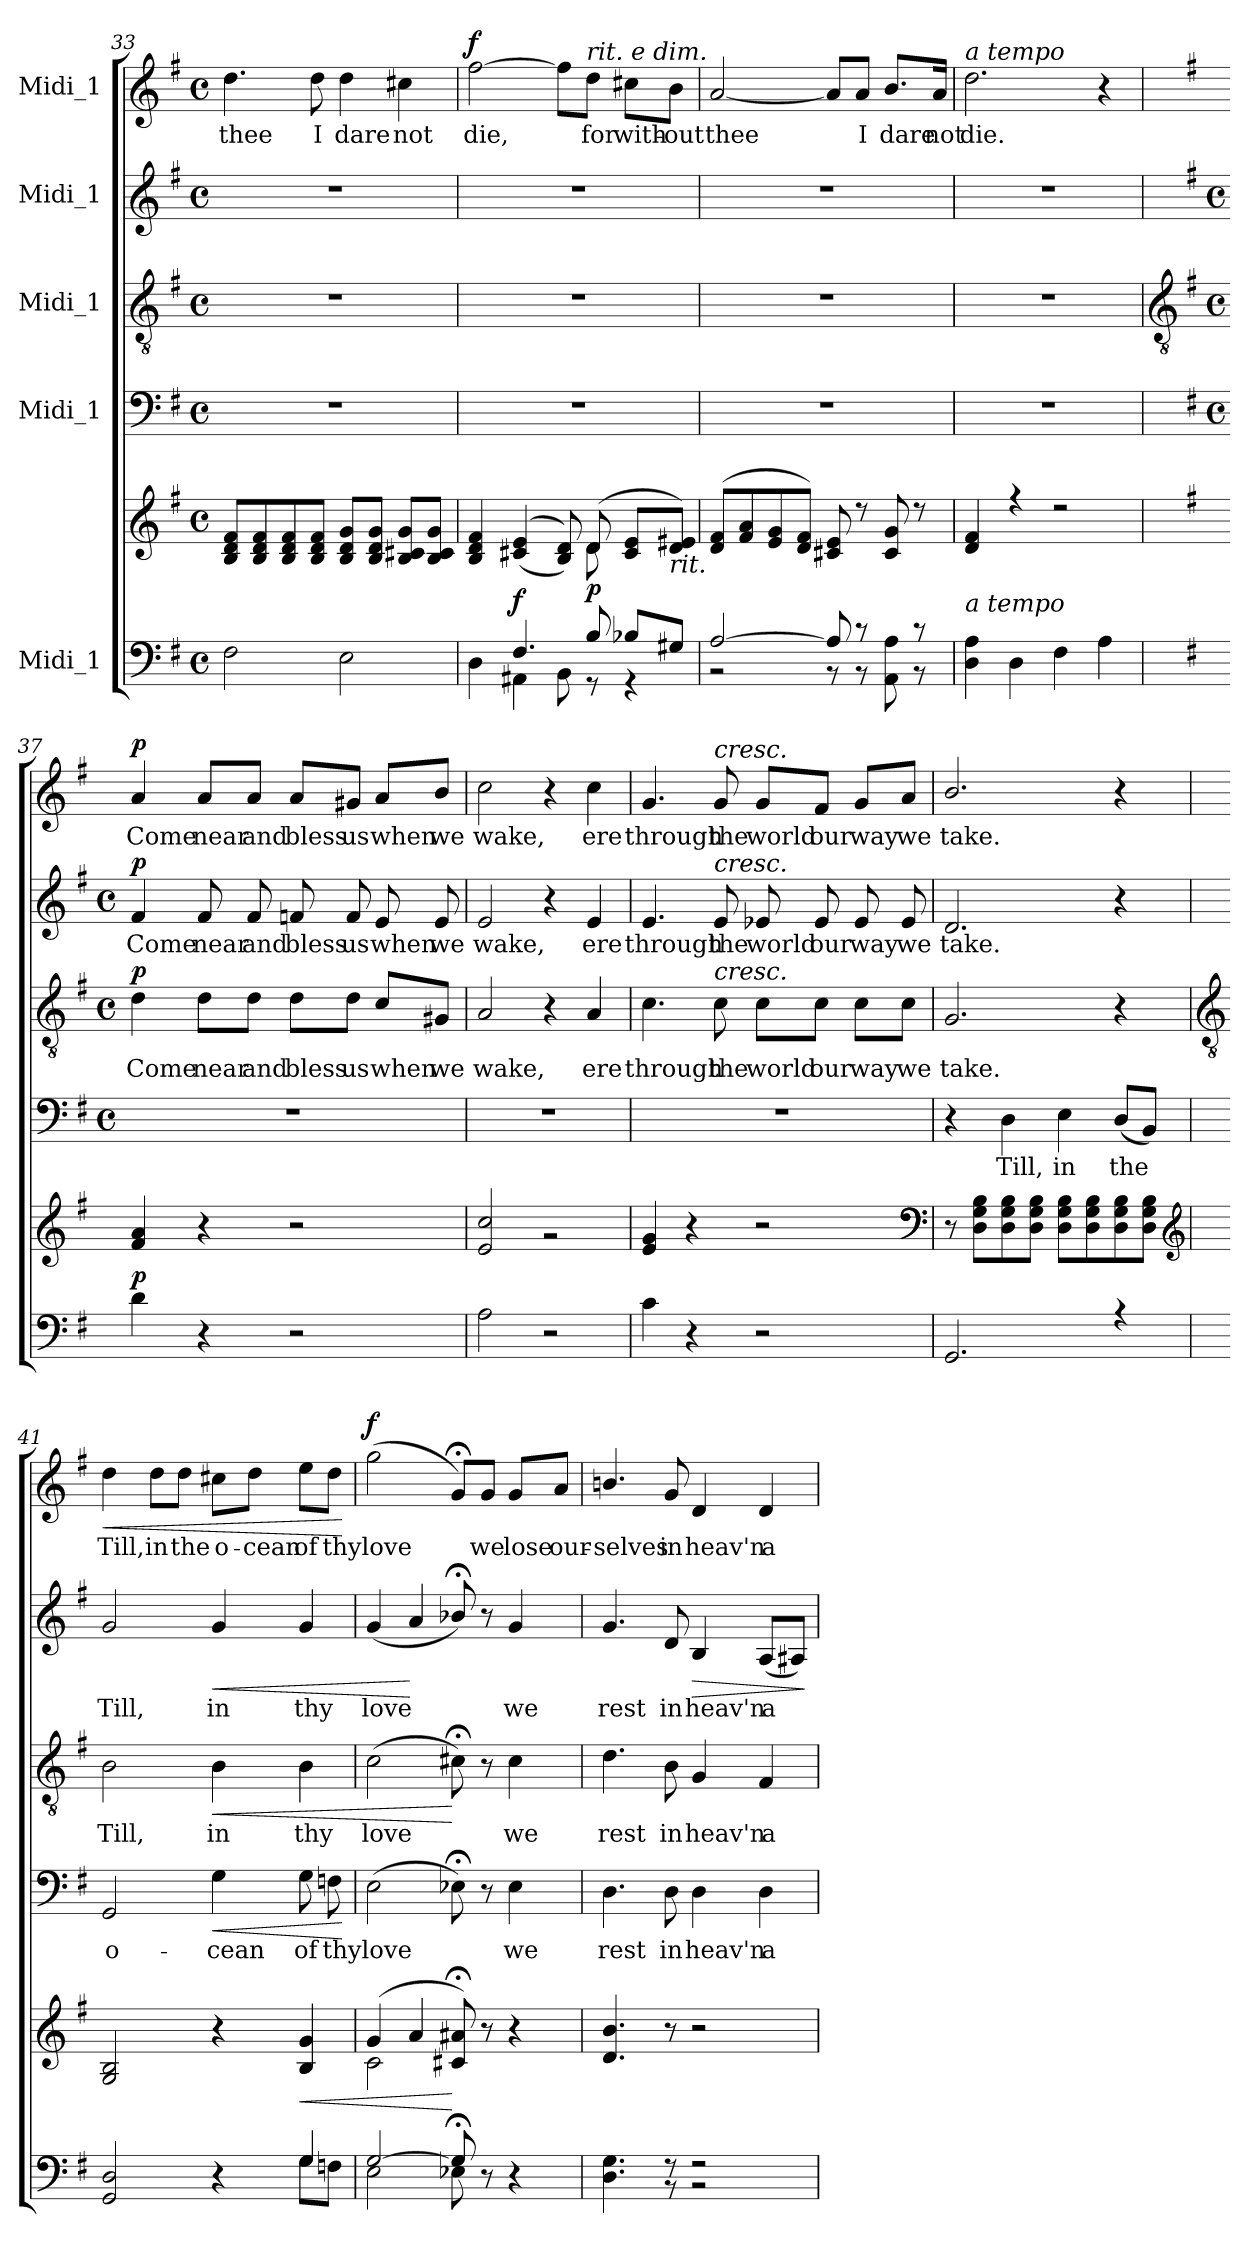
**kern	**kern	**dynam	**kern	**text	**dynam	**kern	**text	**dynam	**kern	**text	**dynam	**kern	**text	**dynam
*part5	*part5	*part5	*part4	*part4	*part4	*part3	*part3	*part3	*part2	*part2	*part2	*part1	*part1	*part1
*staff6	*staff5	*staff5/6	*staff4	*staff4	*staff4	*staff3	*staff3	*staff3	*staff2	*staff2	*staff2	*staff1	*staff1	*staff1
*I"Midi_1	*	*	*I"Midi_1	*	*	*I"Midi_1	*	*	*I"Midi_1	*	*	*I"Midi_1	*	*
!!LO:LB:g=z
*clefF4	*clefG2	*	*clefF4	*	*	*clefGv2	*	*	*clefG2	*	*	*clefG2	*	*
*k[f#]	*k[f#]	*	*k[f#]	*	*	*k[f#]	*	*	*k[f#]	*	*	*k[f#]	*	*
*G:	*G:	*	*G:	*	*	*G:	*	*	*G:	*	*	*G:	*	*
*M4/4	*M4/4	*	*M4/4	*	*	*M4/4	*	*	*M4/4	*	*	*M4/4	*	*
*met(c)	*met(c)	*	*met(c)	*	*	*met(c)	*	*	*met(c)	*	*	*met(c)	*	*
=33	=33	=33	=33	=33	=33	=33	=33	=33	=33	=33	=33	=33	=33	=33
*^	*^	*	*	*	*	*	*	*	*	*	*	*	*	*
!	!	!	!	!	!	!	!	!	!	!	!	!	!	!	!LO:LY:b	!
1ryy	2F#\	8B/ 8d/ 8f#/L	1ryy	.	1r	.	.	1r	.	.	1r	.	.	4.dd	thee	.
.	.	8B/ 8d/ 8f#/	.	.	.	.	.	.	.	.	.	.	.	.	.	.
.	.	8B/ 8d/ 8f#/	.	.	.	.	.	.	.	.	.	.	.	.	.	.
!	!	!	!	!	!	!	!	!	!	!	!	!	!	!	!LO:LY:b	!
.	.	8B/ 8d/ 8f#/J	.	.	.	.	.	.	.	.	.	.	.	8dd	I	.
!	!	!	!	!	!	!	!	!	!	!	!	!	!	!	!LO:LY:b	!
.	2E\	8B/ 8d/ 8g/L	.	.	.	.	.	.	.	.	.	.	.	4dd	dare	.
.	.	8B/ 8d/ 8g/J	.	.	.	.	.	.	.	.	.	.	.	.	.	.
!	!	!	!	!	!	!	!	!	!	!	!	!	!	!	!LO:LY:b	!
.	.	8B/ 8c#X/ 8g/L	.	.	.	.	.	.	.	.	.	.	.	4cc#X	not	.
.	.	8B/ 8c#/ 8g/J	.	.	.	.	.	.	.	.	.	.	.	.	.	.
=34	=34	=34	=34	=34	=34	=34	=34	=34	=34	=34	=34	=34	=34	=34	=34	=34
!	!	!	!	!	!	!	!	!	!	!	!	!	!	!	!LO:LY:b	!LO:DY:a
4ryy	4D\	4B/ 4d/ 4f#/	2ryy	.	1r	.	.	1r	.	.	1r	.	.	[2ff#	die,	f
!	!	!	!	!LO:DY:a=2	!	!	!	!	!	!	!	!	!	!	!	!
4.F#/	4AA#X\	(>(<4c#X/ 4e/	.	f	.	.	.	.	.	.	.	.	.	.	.	.
.	8BB\	8B/ 8d/))	8ryy	.	.	.	.	.	.	.	.	.	.	8ff#\L]	.	.
!	!	!	!	!	!	!	!	!	!	!	!	!	!	!LO:TX:a:i:t=rit. e dim.	!	!
!	!	!	!	!LO:DY:a=2	!	!	!	!	!	!	!	!	!	!	!LO:LY:b	!
8B/	8r	(>8d/	8d\	p	.	.	.	.	.	.	.	.	.	8dd\J	for	.
!	!	!	!	!	!	!	!	!	!	!	!	!	!	!	!LO:LY:b	!
8B-X/L	4r	8c#/ 8e/L	4ryy	.	.	.	.	.	.	.	.	.	.	8cc#X\L	with-	.
!	!	!LO:TX:b:i:t=rit.	!	!	!	!	!	!	!	!	!	!	!	!	!	!
!	!	!	!	!	!	!	!	!	!	!	!	!	!	!	!LO:LY:b	!
8G#X/J	.	8d/ 8e#X/J)	.	.	.	.	.	.	.	.	.	.	.	8b\J	-out	.
=35	=35	=35	=35	=35	=35	=35	=35	=35	=35	=35	=35	=35	=35	=35	=35	=35
!	!	!	!	!	!	!	!	!	!	!	!	!	!	!	!LO:LY:b	!
[2A/	2r	(<8d/ 8f#/L	1ryy	.	1r	.	.	1r	.	.	1r	.	.	[2a	thee	.
.	.	8f#/ 8a/	.	.	.	.	.	.	.	.	.	.	.	.	.	.
.	.	8e/ 8g/	.	.	.	.	.	.	.	.	.	.	.	.	.	.
.	.	8d/ 8f#/J)	.	.	.	.	.	.	.	.	.	.	.	.	.	.
8A/]	8r	8c#X/ 8e/	.	.	.	.	.	.	.	.	.	.	.	8a/L]	.	.
!	!	!	!	!	!	!	!	!	!	!	!	!	!	!	!LO:LY:b	!
8r	8r	8r	.	.	.	.	.	.	.	.	.	.	.	8a/J	I	.
!	!	!	!	!	!	!	!	!	!	!	!	!	!	!	!LO:LY:b	!
8ryy	8AA\ 8A\	8c#/ 8g/	.	.	.	.	.	.	.	.	.	.	.	8.b/L	dare	.
8r	8r	8r	.	.	.	.	.	.	.	.	.	.	.	.	.	.
!	!	!	!	!	!	!	!	!	!	!	!	!	!	!	!LO:LY:b	!
.	.	.	.	.	.	.	.	.	.	.	.	.	.	16a/Jk	not	.
=36	=36	=36	=36	=36	=36	=36	=36	=36	=36	=36	=36	=36	=36	=36	=36	=36
!	!	!	!	!	!	!	!	!	!	!	!	!	!	!LO:TX:a:i:t=a tempo	!	!
!LO:TX:a:i:t=a tempo	!	!	!	!	!	!	!	!	!	!	!	!	!	!	!	!
!	!	!	!	!	!	!	!	!	!	!	!	!	!	!	!LO:LY:b	!
1ryy	4D\ 4A\	4d/ 4f#/	1ryy	.	1r	.	.	1r	.	.	1r	.	.	2.dd	die.	.
.	4D\	4r	.	.	.	.	.	.	.	.	.	.	.	.	.	.
.	4F#\	2r	.	.	.	.	.	.	.	.	.	.	.	.	.	.
.	4A\	.	.	.	.	.	.	.	.	.	.	.	.	4r	.	.
!!LO:LB:g=z
=37	=37	=37	=37	=37	=37	=37	=37	=37	=37	=37	=37	=37	=37	=37	=37	=37
*	*	*	*	*	*	*	*	*clefGv2	*	*	*	*	*	*	*	*
*	*	*	*	*	*k[f#]	*	*	*k[f#]	*	*	*k[f#]	*	*	*	*	*
*	*	*	*	*	*G:	*	*	*G:	*	*	*G:	*	*	*	*	*
*	*	*	*	*	*M4/4	*	*	*M4/4	*	*	*M4/4	*	*	*	*	*
*	*	*	*	*	*met(c)	*	*	*met(c)	*	*	*met(c)	*	*	*	*	*
!	!	!	!	!LO:DY:a=2	!	!	!	!	!LO:LY:b	!LO:DY:a	!	!LO:LY:b	!LO:DY:a	!	!LO:LY:b	!LO:DY:a
2ryy	4d\	4f#/ 4a/	4ryy	p	1r	.	.	4d	Come	p	4f#	Come	p	4a	Come	p
!	!	!	!	!	!	!	!	!	!LO:LY:b	!	!	!LO:LY:b	!	!	!LO:LY:b	!
.	4r	2.ryy	4r	.	.	.	.	8d\L	near	.	8f#	near	.	8a/L	near	.
!	!	!	!	!	!	!	!	!	!LO:LY:b	!	!	!LO:LY:b	!	!	!LO:LY:b	!
.	.	.	.	.	.	.	.	8d\J	and	.	8f#	and	.	8a/J	and	.
!	!	!	!	!	!	!	!	!	!LO:LY:b	!	!	!LO:LY:b	!	!	!LO:LY:b	!
2r	2ryy	.	2r	.	.	.	.	8d\L	bless	.	8fn	bless	.	8a/L	bless	.
!	!	!	!	!	!	!	!	!	!LO:LY:b	!	!	!LO:LY:b	!	!	!LO:LY:b	!
.	.	.	.	.	.	.	.	8d\J	us	.	8f	us	.	8g#X/J	us	.
!	!	!	!	!	!	!	!	!	!LO:LY:b	!	!	!LO:LY:b	!	!	!LO:LY:b	!
.	.	.	.	.	.	.	.	8c/L	when	.	8e	when	.	8a/L	when	.
!	!	!	!	!	!	!	!	!	!LO:LY:b	!	!	!LO:LY:b	!	!	!LO:LY:b	!
.	.	.	.	.	.	.	.	8G#X/J	we	.	8e	we	.	8b/J	we	.
=38	=38	=38	=38	=38	=38	=38	=38	=38	=38	=38	=38	=38	=38	=38	=38	=38
!	!	!	!	!	!	!	!	!	!LO:LY:b	!	!	!LO:LY:b	!	!	!LO:LY:b	!
2ryy	2A\	1ryy	2e/ 2cc/	.	1r	.	.	2A	wake,	.	2e	wake,	.	2cc	wake,	.
2r	2ryy	.	2r	.	.	.	.	4r	.	.	4r	.	.	4r	.	.
!	!	!	!	!	!	!	!	!	!LO:LY:b	!	!	!LO:LY:b	!	!	!LO:LY:b	!
.	.	.	.	.	.	.	.	4A	ere	.	4e	ere	.	4cc	ere	.
=39	=39	=39	=39	=39	=39	=39	=39	=39	=39	=39	=39	=39	=39	=39	=39	=39
!	!	!	!	!	!	!	!	!	!LO:LY:b	!	!	!LO:LY:b	!	!	!LO:LY:b	!
2ryy	4c\	4e/ 4g/	4ryy	.	1r	.	.	4.c	through	.	4.e	through	.	4.g	through	.
.	4r	2.ryy	4r	.	.	.	.	.	.	.	.	.	.	.	.	.
!	!	!	!	!	!	!	!	!	!	!	!	!	!	!LO:TX:a:i:t=cresc.	!	!
!	!	!	!	!	!	!	!	!	!	!	!LO:TX:a:i:t=cresc.	!	!	!	!	!
!	!	!	!	!	!	!	!	!LO:TX:a:i:t=cresc.	!	!	!	!	!	!	!	!
!	!	!	!	!	!	!	!	!	!LO:LY:b	!	!	!LO:LY:b	!	!	!LO:LY:b	!
.	.	.	.	.	.	.	.	8c	the	.	8e	the	.	8g	the	.
!	!	!	!	!	!	!	!	!	!LO:LY:b	!	!	!LO:LY:b	!	!	!LO:LY:b	!
2r	2ryy	.	2r	.	.	.	.	8c\L	world	.	8e-X	world	.	8g/L	world	.
!	!	!	!	!	!	!	!	!	!LO:LY:b	!	!	!LO:LY:b	!	!	!LO:LY:b	!
.	.	.	.	.	.	.	.	8c\J	our	.	8e-	our	.	8f#/J	our	.
!	!	!	!	!	!	!	!	!	!LO:LY:b	!	!	!LO:LY:b	!	!	!LO:LY:b	!
.	.	.	.	.	.	.	.	8c\L	way	.	8e-	way	.	8g/L	way	.
!	!	!	!	!	!	!	!	!	!LO:LY:b	!	!	!LO:LY:b	!	!	!LO:LY:b	!
.	.	.	.	.	.	.	.	8c\J	we	.	8e-	we	.	8a/J	we	.
*	*	*clefF4	*	*	*	*	*	*	*	*	*	*	*	*	*	*
=40	=40	=40	=40	=40	=40	=40	=40	=40	=40	=40	=40	=40	=40	=40	=40	=40
!	!	!	!	!	!	!	!	!	!LO:LY:b	!	!	!LO:LY:b	!	!	!LO:LY:b	!
2.GG/	1ryy	8r	8ryy	.	4r	.	.	2.G	take.	.	2.d	take.	.	2.b/	take.	.
.	.	2..ryy	8D\ 8G\ 8B\L	.	.	.	.	.	.	.	.	.	.	.	.	.
!	!	!	!	!	!	!LO:LY:b	!	!	!	!	!	!	!	!	!	!
.	.	.	8D\ 8G\ 8B\	.	4D	Till,	.	.	.	.	.	.	.	.	.	.
.	.	.	8D\ 8G\ 8B\J	.	.	.	.	.	.	.	.	.	.	.	.	.
!	!	!	!	!	!	!LO:LY:b	!	!	!	!	!	!	!	!	!	!
.	.	.	8D\ 8G\ 8B\L	.	4E	in	.	.	.	.	.	.	.	.	.	.
.	.	.	8D\ 8G\ 8B\	.	.	.	.	.	.	.	.	.	.	.	.	.
!	!	!	!	!	!	!LO:LY:b	!	!	!	!	!	!	!	!	!	!
4r	.	.	8D\ 8G\ 8B\	.	(<8D/L	the	.	4r	.	.	4r	.	.	4r	.	.
.	.	.	8D\ 8G\ 8B\J	.	8BBJ)	.	.	.	.	.	.	.	.	.	.	.
*	*	*clefG2	*	*	*	*	*	*	*	*	*	*	*	*	*	*
!!LO:LB:g=z
=41	=41	=41	=41	=41	=41	=41	=41	=41	=41	=41	=41	=41	=41	=41	=41	=41
*	*	*	*	*	*	*	*	*clefGv2	*	*	*	*	*	*	*	*
!	!	!	!	!	!	!LO:LY:b	!	!	!LO:LY:b	!	!	!LO:LY:b	!	!	!LO:LY:b	!LO:HP:b
2GG/ 2D/	2.ryy	2G/ 2B/	1ryy	.	2GG	o-	.	2B	Till,	.	2g	Till,	.	4dd	Till,	<
!	!	!	!	!	!	!	!	!	!	!	!	!	!	!	!LO:LY:b	!
.	.	.	.	.	.	.	.	.	.	.	.	.	.	8dd\L	in	.
!	!	!	!	!	!	!	!	!	!	!	!	!	!	!	!LO:LY:b	!
.	.	.	.	.	.	.	.	.	.	.	.	.	.	8dd\J	the	.
!	!	!	!	!	!	!LO:LY:b	!LO:HP:b	!	!LO:LY:b	!LO:HP:b	!	!LO:LY:b	!LO:HP:b	!	!LO:LY:b	!
4r	.	4r	.	.	4G	-cean	<	4B	in	<	4g	in	<	8cc#X\L	o-	.
!	!	!	!	!	!	!	!	!	!	!	!	!	!	!	!LO:LY:b	!
.	.	.	.	.	.	.	.	.	.	.	.	.	.	8dd\J	-cean	.
!	!	!	!	!LO:HP:b	!	!LO:LY:b	!	!	!LO:LY:b	!	!	!LO:LY:b	!	!	!LO:LY:b	!
4G/	8G\L	4B/ 4g/	.	<	8G	of	.	4B	thy	.	4g	thy	.	8ee\L	of	.
!	!	!	!	!	!	!LO:LY:b	!	!	!	!	!	!	!	!	!LO:LY:b	!
.	8Fn\J	.	.	.	8Fn	thy	.	.	.	.	.	.	.	8dd\J	thy	.
*v	*v	*	*	*	*	*	*	*	*	*	*	*	*	*	*	*
*	*v	*v	*	*	*	*	*	*	*	*	*	*	*	*	*
.	.	.	.	.	[	.	.	.	.	.	.	.	.	[
=42	=42	=42	=42	=42	=42	=42	=42	=42	=42	=42	=42	=42	=42	=42
*^	*^	*	*	*	*	*	*	*	*	*	*	*	*	*
!	!	!	!	!	!	!LO:LY:b	!	!	!LO:LY:b	!	!	!LO:LY:b	!	!	!LO:LY:b	!LO:DY:a
[2G/	2E\	(>4g/	2c\	.	(>2E	love	.	(>2c	love	.	(<4g	love	.	(<2gg	love	f
.	.	4a/	.	.	.	.	.	.	.	.	4a	.	[	.	.	.
8G;</]	8E-X\	8c#X/;< 8a#X/;<)	8ryy	[	8E-X;<)	.	.	8c#X;<)	.	[	8b-X;</)	.	.	8g;</L)	.	.
!	!	!	!	!	!	!	!	!	!	!	!	!	!	!	!LO:LY:b	!
8r	4.ryy	4.ryy	8r	.	8r	.	.	8r	.	.	8r	.	.	8g/J	we	.
!	!	!	!	!	!	!LO:LY:b	!	!	!LO:LY:b	!	!	!LO:LY:b	!	!	!LO:LY:b	!
4r	.	.	4r	.	4E-	we	.	4c#	we	.	4g	we	.	8g/L	lose	.
!	!	!	!	!	!	!	!	!	!	!	!	!	!	!	!LO:LY:b	!
.	.	.	.	.	.	.	.	.	.	.	.	.	.	8a/J	our-	.
=43	=43	=43	=43	=43	=43	=43	=43	=43	=43	=43	=43	=43	=43	=43	=43	=43
!	!	!	!	!	!	!LO:LY:b	!	!	!LO:LY:b	!	!	!LO:LY:b	!	!	!LO:LY:b	!
4.ryy	4.D\ 4.G\	4.d/ 4.b/	1ryy	.	4.D	rest	.	4.d	rest	.	4.g	rest	.	4.bn/	-selves	.
!	!	!	!	!	!	!LO:LY:b	!	!	!LO:LY:b	!	!	!LO:LY:b	!	!	!LO:LY:b	!
8r	8r	8r	.	.	8D	in	.	8B	in	.	8d	in	.	8g	in	.
!	!	!	!	!	!	!LO:LY:b	!	!	!LO:LY:b	!	!	!LO:LY:b	!LO:HP:b	!	!LO:LY:b	!
2r	2r	2r	.	.	4D	heav'n	.	4G	heav'n	.	4B	heav'n	>	4d	heav'n	.
!	!	!	!	!	!	!LO:LY:b	!	!	!LO:LY:b	!	!	!LO:LY:b	!	!	!LO:LY:b	!
.	.	.	.	.	4D	a-	.	4F#	a-	.	(<8AL	a	.	4d	a-	.
.	.	.	.	.	.	.	.	.	.	.	8A#XJ)	.	.	.	.	.
*v	*v	*	*	*	*	*	*	*	*	*	*	*	*	*	*	*
*	*v	*v	*	*	*	*	*	*	*	*	*	*	*	*	*
.	.	.	.	.	.	.	.	.	.	.	]	.	.	.
=	=	=	=	=	=	=	=	=	=	=	=	=	=	=
*-	*-	*-	*-	*-	*-	*-	*-	*-	*-	*-	*-	*-	*-	*-
